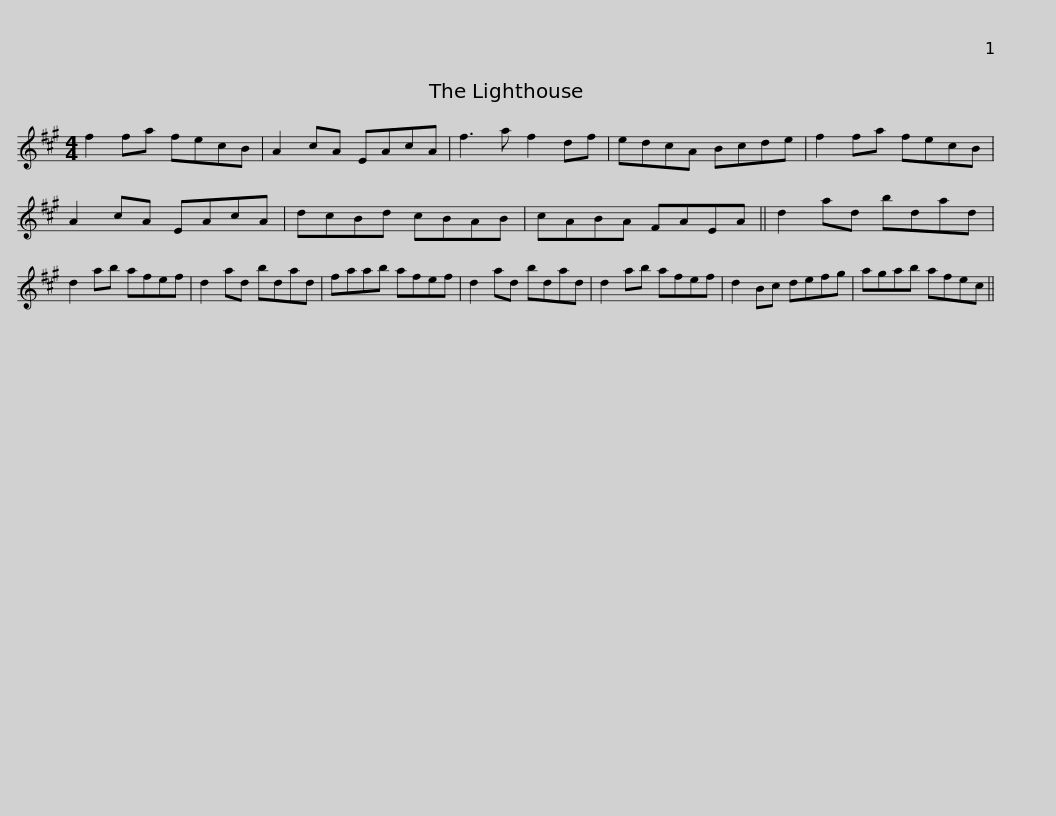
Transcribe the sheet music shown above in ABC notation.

X:1
L:1/8
M:4/4
I:linebreak $
K:A
V:1 treble
V:1
 f2 fa fecB | A2 cA EAcA | f3 a f2 df | edcA Bcde | f2 fa fecB | %5
 A2 cA EAcA |$ dcBd cBAB | cABA FAEA || d2 ad bdad | d2 ab afef | %10
 d2 ad bdad |$ faab afef | d2 ad bdad | d2 ab afef | d2 Bc defg | %15
 agab afec || %16
